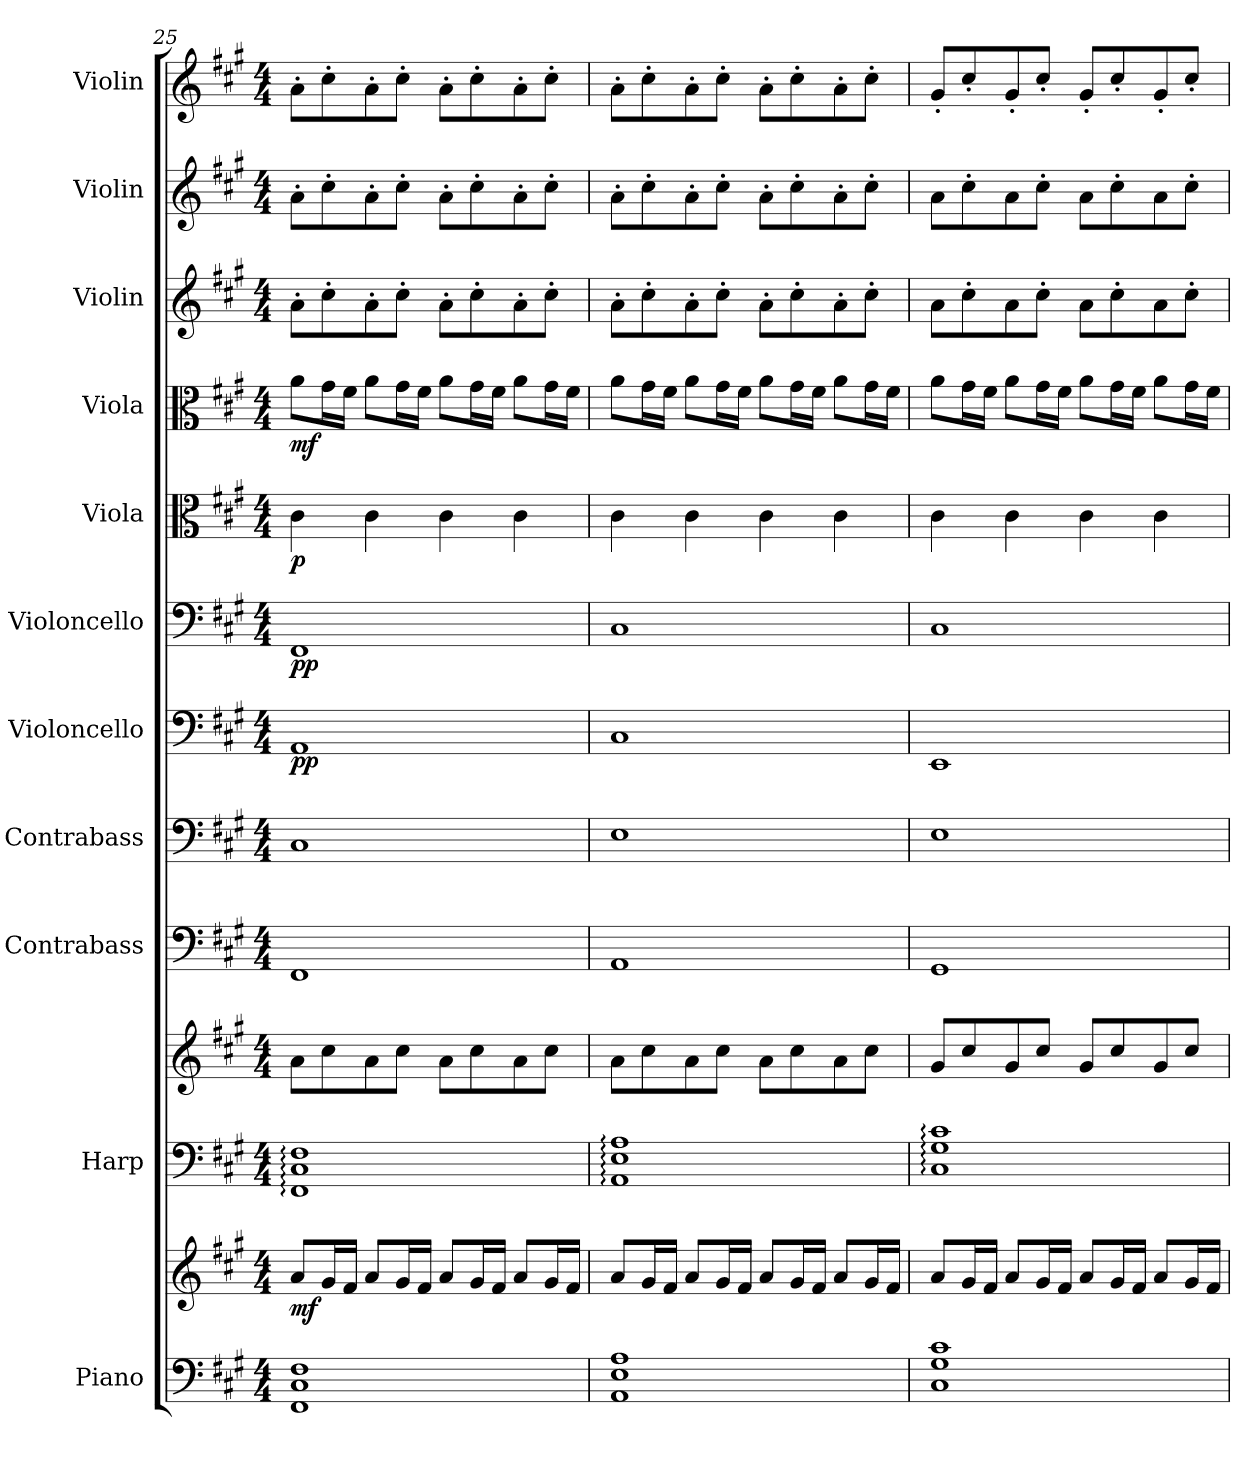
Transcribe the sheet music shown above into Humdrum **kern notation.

**kern	**kern	**dynam	**kern	**kern	**kern	**kern	**kern	**dynam	**kern	**dynam	**kern	**dynam	**kern	**dynam	**kern	**kern	**kern
*part11	*part11	*part11	*part10	*part10	*part9	*part8	*part7	*part7	*part6	*part6	*part5	*part5	*part4	*part4	*part3	*part2	*part1
*staff13	*staff12	*staff12/13	*staff11	*staff10	*staff9	*staff8	*staff7	*staff7	*staff6	*staff6	*staff5	*staff5	*staff4	*staff4	*staff3	*staff2	*staff1
*I"Piano	*	*	*I"Harp	*	*I"Contrabass	*I"Contrabass	*I"Violoncello	*	*I"Violoncello	*	*I"Viola	*	*I"Viola	*	*I"Violin	*I"Violin	*I"Violin
*I'Pno.	*	*	*I'Hrp.	*	*I'Cb.	*I'Cb.	*I'Vc.	*	*I'Vc.	*	*I'Vla.	*	*I'Vla.	*	*I'Vln.	*I'Vln.	*I'Vln.
*clefF4	*clefG2	*	*clefF4	*clefG2	*clefF4	*clefF4	*clefF4	*	*clefF4	*	*clefC3	*	*clefC3	*	*clefG2	*clefG2	*clefG2
*	*	*	*	*	*ITrd7c12	*ITrd7c12	*	*	*	*	*	*	*	*	*	*	*
*k[f#c#g#]	*k[f#c#g#]	*	*k[f#c#g#]	*k[f#c#g#]	*k[f#c#g#]	*k[f#c#g#]	*k[f#c#g#]	*	*k[f#c#g#]	*	*k[f#c#g#]	*	*k[f#c#g#]	*	*k[f#c#g#]	*k[f#c#g#]	*k[f#c#g#]
*M4/4	*M4/4	*	*M4/4	*M4/4	*M4/4	*M4/4	*M4/4	*	*M4/4	*	*M4/4	*	*M4/4	*	*M4/4	*M4/4	*M4/4
*MM90	*MM90	*	*MM90	*MM90	*MM90	*MM90	*MM90	*	*MM90	*	*MM90	*	*MM90	*	*MM90	*MM90	*MM90
=25	=25	=25	=25	=25	=25	=25	=25	=25	=25	=25	=25	=25	=25	=25	=25	=25	=25
!	!	!LO:DY:b	!	!	!	!	!	!LO:DY:b	!	!LO:DY:b	!	!LO:DY:b	!	!LO:DY:b	!	!	!
1FF# 1C# 1F#	8a/L	mf	1FF#: 1C#: 1F#:	8a\L	1FFF#	1CC#	1AA	pp	1FF#	pp	4c#\	p	8a\L	mf	8a'\L	8a'\L	8a'\L
.	16g#/L	.	.	8cc#\	.	.	.	.	.	.	.	.	16g#\L	.	8cc#'\	8cc#'\	8cc#'\
.	16f#/JJ	.	.	.	.	.	.	.	.	.	.	.	16f#\JJ	.	.	.	.
.	8a/L	.	.	8a\	.	.	.	.	.	.	4c#\	.	8a\L	.	8a'\	8a'\	8a'\
.	16g#/L	.	.	8cc#\J	.	.	.	.	.	.	.	.	16g#\L	.	8cc#'\J	8cc#'\J	8cc#'\J
.	16f#/JJ	.	.	.	.	.	.	.	.	.	.	.	16f#\JJ	.	.	.	.
.	8a/L	.	.	8a\L	.	.	.	.	.	.	4c#\	.	8a\L	.	8a'\L	8a'\L	8a'\L
.	16g#/L	.	.	8cc#\	.	.	.	.	.	.	.	.	16g#\L	.	8cc#'\	8cc#'\	8cc#'\
.	16f#/JJ	.	.	.	.	.	.	.	.	.	.	.	16f#\JJ	.	.	.	.
.	8a/L	.	.	8a\	.	.	.	.	.	.	4c#\	.	8a\L	.	8a'\	8a'\	8a'\
.	16g#/L	.	.	8cc#\J	.	.	.	.	.	.	.	.	16g#\L	.	8cc#'\J	8cc#'\J	8cc#'\J
.	16f#/JJ	.	.	.	.	.	.	.	.	.	.	.	16f#\JJ	.	.	.	.
!!LO:PB:g=z
=26	=26	=26	=26	=26	=26	=26	=26	=26	=26	=26	=26	=26	=26	=26	=26	=26	=26
1AA 1E 1A	8a/L	.	1AA: 1E: 1A:	8a\L	1AAA	1EE	1C#	.	1C#	.	4c#\	.	8a\L	.	8a'\L	8a'\L	8a'\L
.	16g#/L	.	.	8cc#\	.	.	.	.	.	.	.	.	16g#\L	.	8cc#'\	8cc#'\	8cc#'\
.	16f#/JJ	.	.	.	.	.	.	.	.	.	.	.	16f#\JJ	.	.	.	.
.	8a/L	.	.	8a\	.	.	.	.	.	.	4c#\	.	8a\L	.	8a'\	8a'\	8a'\
.	16g#/L	.	.	8cc#\J	.	.	.	.	.	.	.	.	16g#\L	.	8cc#'\J	8cc#'\J	8cc#'\J
.	16f#/JJ	.	.	.	.	.	.	.	.	.	.	.	16f#\JJ	.	.	.	.
.	8a/L	.	.	8a\L	.	.	.	.	.	.	4c#\	.	8a\L	.	8a'\L	8a'\L	8a'\L
.	16g#/L	.	.	8cc#\	.	.	.	.	.	.	.	.	16g#\L	.	8cc#'\	8cc#'\	8cc#'\
.	16f#/JJ	.	.	.	.	.	.	.	.	.	.	.	16f#\JJ	.	.	.	.
.	8a/L	.	.	8a\	.	.	.	.	.	.	4c#\	.	8a\L	.	8a'\	8a'\	8a'\
.	16g#/L	.	.	8cc#\J	.	.	.	.	.	.	.	.	16g#\L	.	8cc#'\J	8cc#'\J	8cc#'\J
.	16f#/JJ	.	.	.	.	.	.	.	.	.	.	.	16f#\JJ	.	.	.	.
=27	=27	=27	=27	=27	=27	=27	=27	=27	=27	=27	=27	=27	=27	=27	=27	=27	=27
1C# 1G# 1c#	8a/L	.	1C#: 1G#: 1c#:	8g#/L	1GGG#	1EE	1EE	.	1C#	.	4c#\	.	8a\L	.	8a\L	8a\L	8g#'/L
.	16g#/L	.	.	8cc#/	.	.	.	.	.	.	.	.	16g#\L	.	8cc#'\	8cc#'\	8cc#'/
.	16f#/JJ	.	.	.	.	.	.	.	.	.	.	.	16f#\JJ	.	.	.	.
.	8a/L	.	.	8g#/	.	.	.	.	.	.	4c#\	.	8a\L	.	8a\	8a\	8g#'/
.	16g#/L	.	.	8cc#/J	.	.	.	.	.	.	.	.	16g#\L	.	8cc#'\J	8cc#'\J	8cc#'/J
.	16f#/JJ	.	.	.	.	.	.	.	.	.	.	.	16f#\JJ	.	.	.	.
.	8a/L	.	.	8g#/L	.	.	.	.	.	.	4c#\	.	8a\L	.	8a\L	8a\L	8g#'/L
.	16g#/L	.	.	8cc#/	.	.	.	.	.	.	.	.	16g#\L	.	8cc#'\	8cc#'\	8cc#'/
.	16f#/JJ	.	.	.	.	.	.	.	.	.	.	.	16f#\JJ	.	.	.	.
.	8a/L	.	.	8g#/	.	.	.	.	.	.	4c#\	.	8a\L	.	8a\	8a\	8g#'/
.	16g#/L	.	.	8cc#/J	.	.	.	.	.	.	.	.	16g#\L	.	8cc#'\J	8cc#'\J	8cc#'/J
.	16f#/JJ	.	.	.	.	.	.	.	.	.	.	.	16f#\JJ	.	.	.	.
=	=	=	=	=	=	=	=	=	=	=	=	=	=	=	=	=	=
*-	*-	*-	*-	*-	*-	*-	*-	*-	*-	*-	*-	*-	*-	*-	*-	*-	*-
